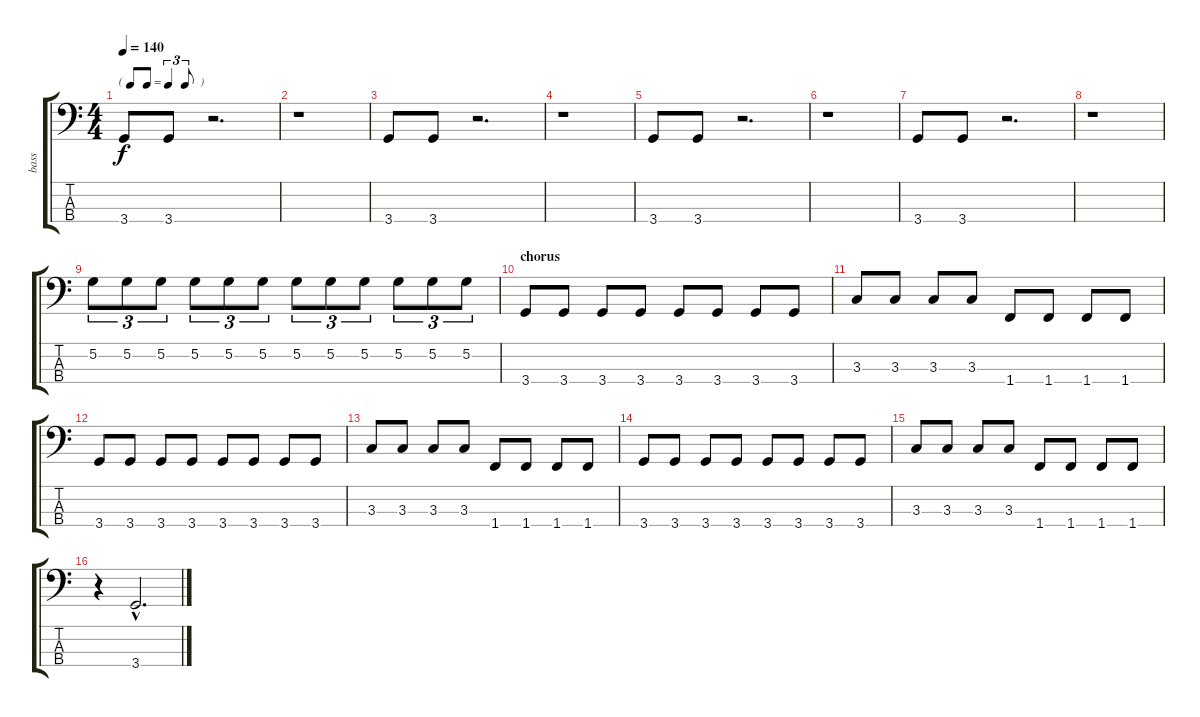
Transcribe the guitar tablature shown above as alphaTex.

\track ("bass" "bass") {instrument electricbassfinger}
\staff {score tabs}
\tuning (G2 D2 A1 E1) {hide}
\ts (4 4)
\tf triplet8th
\tempo 140
\clef f4
\ks c
3.4.8{dy f} 3.4.8 r.2{d} |
r.1 |
3.4.8 3.4.8 r.2{d} |
r.1 |
3.4.8 3.4.8 r.2{d} |
r.1 |
3.4.8 3.4.8 r.2{d} |
r.1 |
5.2.8{tu (3 2)} 5.2.8{tu (3 2)} 5.2.8{tu (3 2)} 5.2.8{tu (3 2)} 5.2.8{tu (3 2)} 5.2.8{tu (3 2)} 5.2.8{tu (3 2)} 5.2.8{tu (3 2)} 5.2.8{tu (3 2)} 5.2.8{tu (3 2)} 5.2.8{tu (3 2)} 5.2.8{tu (3 2)} |
\section ("" "chorus")
3.4.8 3.4.8 3.4.8 3.4.8 3.4.8 3.4.8 3.4.8 3.4.8 |
3.3.8 3.3.8 3.3.8 3.3.8 1.4.8 1.4.8 1.4.8 1.4.8 |
3.4.8 3.4.8 3.4.8 3.4.8 3.4.8 3.4.8 3.4.8 3.4.8 |
3.3.8 3.3.8 3.3.8 3.3.8 1.4.8 1.4.8 1.4.8 1.4.8 |
3.4.8 3.4.8 3.4.8 3.4.8 3.4.8 3.4.8 3.4.8 3.4.8 |
3.3.8 3.3.8 3.3.8 3.3.8 1.4.8 1.4.8 1.4.8 1.4.8 |
r.4 3.4{hac}.2{d}
